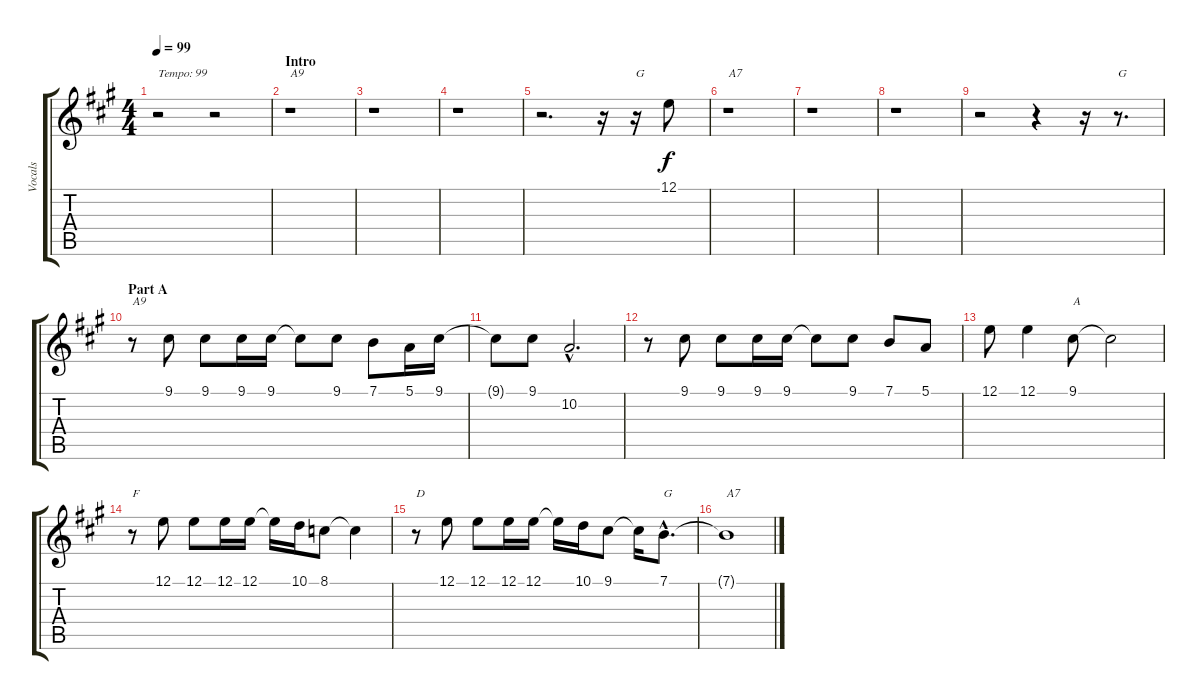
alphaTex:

\track ("Vocals" "Vocals") {instrument trumpet}
\staff {score tabs}
\tuning (E4 B3 G3 D3 A2 E2) {hide}
\ts (4 4)
\tempo 99
\clef g2
\ks a
r.2{txt "Tempo: 99" dy f instrument trumpet} r.2 |
\section ("" "Intro")
r.1{txt "A9"} |
r.1 |
r.1 |
r.2{d} r.16 r.16{txt "G"} 12.1.8 |
r.1{txt "A7"} |
r.1 |
r.1 |
r.2 r.4 r.16 r.8{d txt "G"} |
\section ("" "Part A")
r.8{txt "A9"} 9.1.8 9.1.8 9.1.16 9.1.16 9.1{t}.8 9.1.8 7.1.8 5.1.16 9.1.16 |
9.1{t}.8 9.1.8 10.2{hac}.2{d} |
r.8 9.1.8 9.1.8 9.1.16 9.1.16 9.1{t}.8 9.1.8 7.1.8 5.1.8 |
12.1.8 12.1.4 9.1.8{txt "A"} 9.1{t}.2 |
r.8{txt "F"} 12.1.8 12.1.8 12.1.16 12.1.16 12.1{t}.16 10.1.16 8.1.8 8.1{t}.4 |
r.8{txt "D"} 12.1.8 12.1.8 12.1.16 12.1.16 12.1{t}.16 10.1.16 9.1.8 9.1{t}.16 7.1{hac}.8{d txt "G"} |
7.1{t}.1{txt "A7"}
